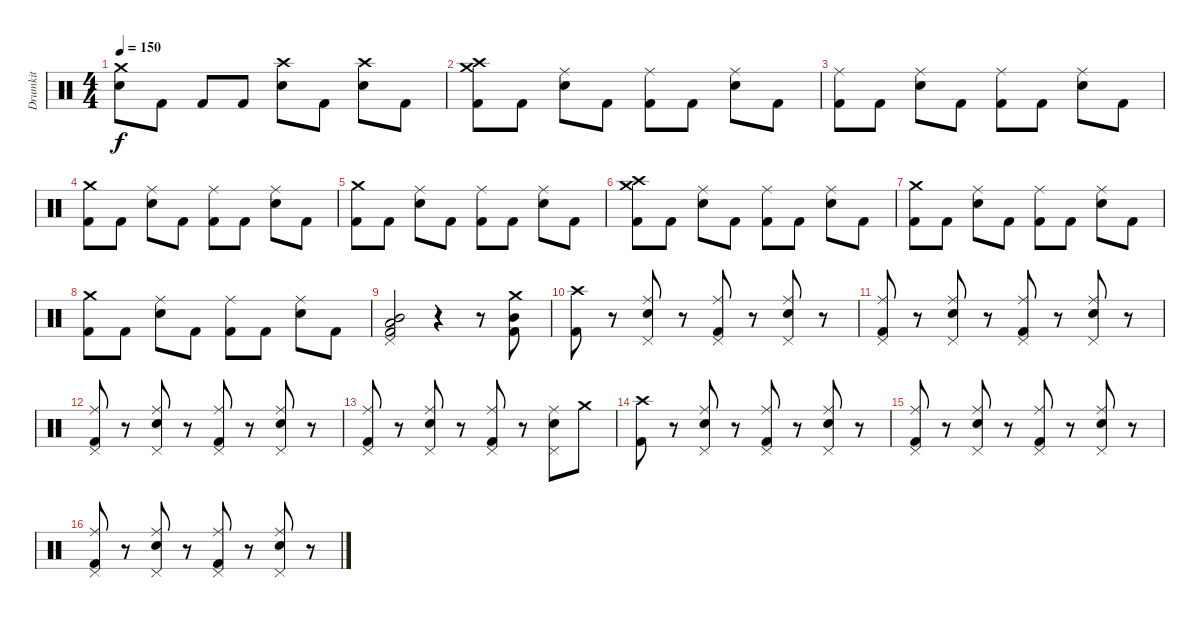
\track ("Drumkit" "Drumkit") {instrument percussion}
\staff {score}
\articulation defaults
\ts (4 4)
\tempo 150
\clef neutral
\ks c
("Crash medium (hit)" "Snare (hit) 2").8{dy f} "Kick (hit) 2".8 "Kick (hit) 2".8 "Kick (hit) 2".8 ("Crash high (hit)" "Snare (hit) 2").8 "Kick (hit) 2".8 ("Crash high (hit)" "Snare (hit) 2").8 "Kick (hit) 2".8 |
("Crash medium (hit)" "Crash high (hit)" "Kick (hit) 2").8 "Kick (hit) 2".8 ("Ride (middle)" "Snare (hit) 2").8 "Kick (hit) 2".8 ("Ride (middle)" "Kick (hit) 2").8 "Kick (hit) 2".8 ("Ride (middle)" "Snare (hit) 2").8 "Kick (hit) 2".8 |
("Ride (middle)" "Kick (hit) 2").8 "Kick (hit) 2".8 ("Ride (middle)" "Snare (hit) 2").8 "Kick (hit) 2".8 ("Ride (middle)" "Kick (hit) 2").8 "Kick (hit) 2".8 ("Ride (middle)" "Snare (hit) 2").8 "Kick (hit) 2".8 |
("Crash medium (hit)" "Kick (hit) 2").8 "Kick (hit) 2".8 ("Ride (middle)" "Snare (hit) 2").8 "Kick (hit) 2".8 ("Ride (middle)" "Kick (hit) 2").8 "Kick (hit) 2".8 ("Ride (middle)" "Snare (hit) 2").8 "Kick (hit) 2".8 |
("Crash medium (hit)" "Kick (hit) 2").8 "Kick (hit) 2".8 ("Ride (middle)" "Snare (hit) 2").8 "Kick (hit) 2".8 ("Ride (middle)" "Kick (hit) 2").8 "Kick (hit) 2".8 ("Ride (middle)" "Snare (hit) 2").8 "Kick (hit) 2".8 |
("Crash medium (hit)" "Crash high (hit)" "Kick (hit) 2").8 "Kick (hit) 2".8 ("Ride (middle)" "Snare (hit) 2").8 "Kick (hit) 2".8 ("Ride (middle)" "Kick (hit) 2").8 "Kick (hit) 2".8 ("Ride (middle)" "Snare (hit) 2").8 "Kick (hit) 2".8 |
("Crash medium (hit)" "Kick (hit) 2").8 "Kick (hit) 2".8 ("Ride (middle)" "Snare (hit) 2").8 "Kick (hit) 2".8 ("Ride (middle)" "Kick (hit) 2").8 "Kick (hit) 2".8 ("Ride (middle)" "Snare (hit) 2").8 "Kick (hit) 2".8 |
("Crash medium (hit)" "Kick (hit) 2").8 "Kick (hit) 2".8 ("Ride (middle)" "Snare (hit) 2").8 "Kick (hit) 2".8 ("Ride (middle)" "Kick (hit) 2").8 "Kick (hit) 2".8 ("Ride (middle)" "Snare (hit) 2").8 "Kick (hit) 2".8 |
("Pedal Hi-Hat (hit)" "Low Tom (hit)" "Mid Tom (hit)" "Kick (hit) 2").2 r.4 r.8 ("Crash medium (hit)" "Mid Tom (hit)" "Kick (hit) 2").8 |
("Crash high (hit)" "Kick (hit) 2").8 r.8 ("Pedal Hi-Hat (hit)" "Ride (middle)" "Snare (hit) 2").8 r.8 ("Pedal Hi-Hat (hit)" "Ride (middle)" "Kick (hit) 2").8 r.8 ("Pedal Hi-Hat (hit)" "Ride (middle)" "Snare (hit) 2").8 r.8 |
("Pedal Hi-Hat (hit)" "Ride (middle)" "Kick (hit) 2").8 r.8 ("Pedal Hi-Hat (hit)" "Ride (middle)" "Snare (hit) 2").8 r.8 ("Pedal Hi-Hat (hit)" "Ride (middle)" "Kick (hit) 2").8 r.8 ("Pedal Hi-Hat (hit)" "Ride (middle)" "Snare (hit) 2").8 r.8 |
("Pedal Hi-Hat (hit)" "Ride (middle)" "Kick (hit) 2").8 r.8 ("Pedal Hi-Hat (hit)" "Ride (middle)" "Snare (hit) 2").8 r.8 ("Pedal Hi-Hat (hit)" "Ride (middle)" "Kick (hit) 2").8 r.8 ("Pedal Hi-Hat (hit)" "Ride (middle)" "Snare (hit) 2").8 r.8 |
("Pedal Hi-Hat (hit)" "Ride (middle)" "Kick (hit) 2").8 r.8 ("Pedal Hi-Hat (hit)" "Ride (middle)" "Snare (hit) 2").8 r.8 ("Pedal Hi-Hat (hit)" "Ride (middle)" "Kick (hit) 2").8 r.8 ("Pedal Hi-Hat (hit)" "Ride (middle)" "Snare (hit) 2").8 "Crash medium (hit)".8 |
("Crash high (hit)" "Kick (hit) 2").8 r.8 ("Pedal Hi-Hat (hit)" "Ride (middle)" "Snare (hit) 2").8 r.8 ("Pedal Hi-Hat (hit)" "Ride (middle)" "Kick (hit) 2").8 r.8 ("Pedal Hi-Hat (hit)" "Ride (middle)" "Snare (hit) 2").8 r.8 |
("Pedal Hi-Hat (hit)" "Ride (middle)" "Kick (hit) 2").8 r.8 ("Pedal Hi-Hat (hit)" "Ride (middle)" "Snare (hit) 2").8 r.8 ("Pedal Hi-Hat (hit)" "Ride (middle)" "Kick (hit) 2").8 r.8 ("Pedal Hi-Hat (hit)" "Ride (middle)" "Snare (hit) 2").8 r.8 |
("Pedal Hi-Hat (hit)" "Ride (middle)" "Kick (hit) 2").8 r.8 ("Pedal Hi-Hat (hit)" "Ride (middle)" "Snare (hit) 2").8 r.8 ("Pedal Hi-Hat (hit)" "Ride (middle)" "Kick (hit) 2").8 r.8 ("Pedal Hi-Hat (hit)" "Ride (middle)" "Snare (hit) 2").8 r.8
